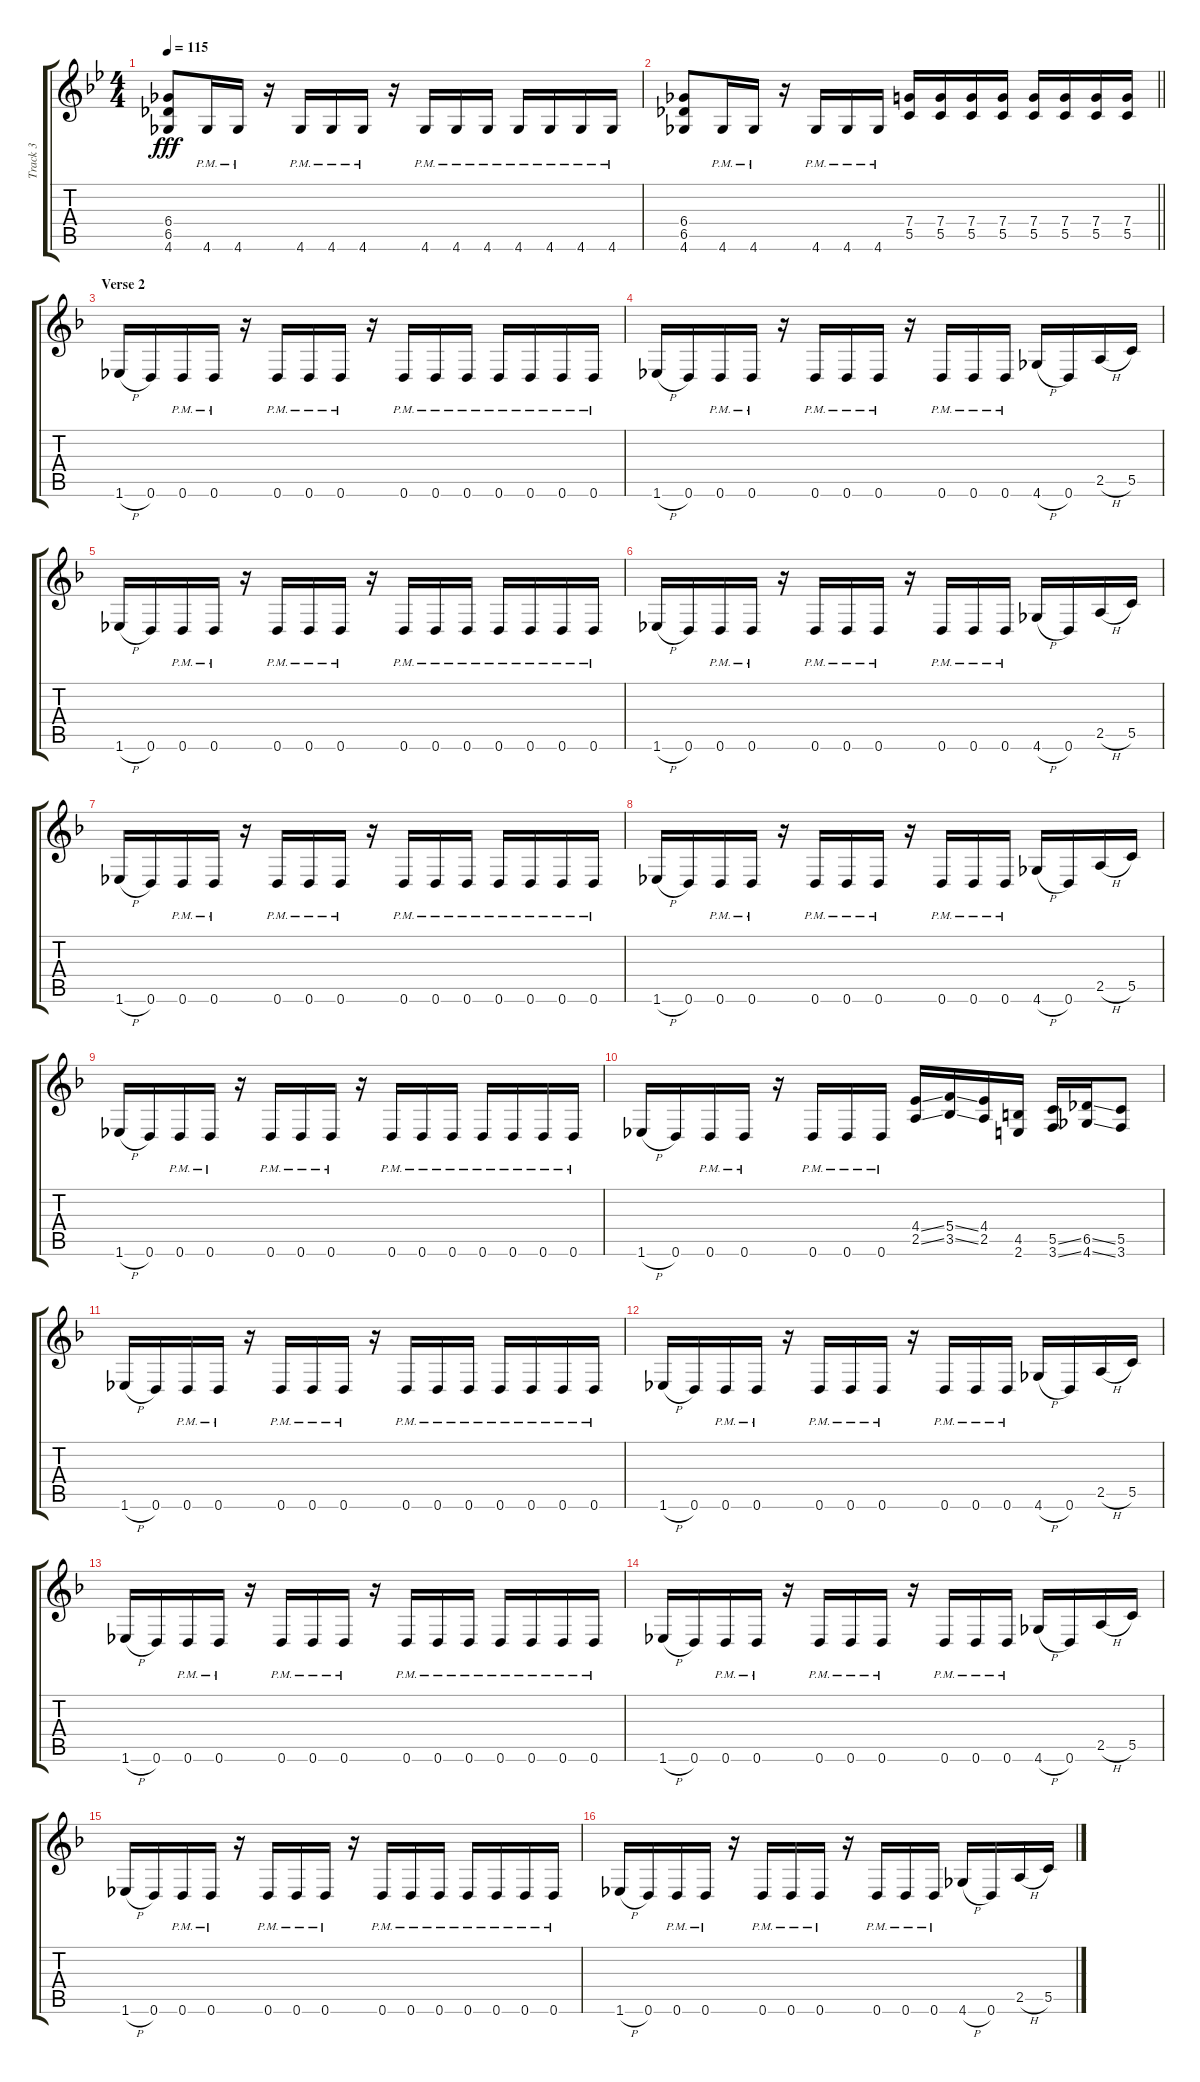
\track ("Track 3" "Track 3") {instrument distortionguitar}
\staff {score tabs}
\tuning (D4 A3 F3 C3 G2 D2) {hide}
\ts (4 4)
\tempo 115
\clef g2
\ks gminor
(6.4 6.5 4.6).8{dy fff} 4.6{pm}.16 4.6{pm}.16 r.16 4.6{pm}.16 4.6{pm}.16 4.6{pm}.16 r.16 4.6{pm}.16 4.6{pm}.16 4.6{pm}.16 4.6{pm}.16 4.6{pm}.16 4.6{pm}.16 4.6{pm}.16 |
\barLineRight lightlight
(6.4 6.5 4.6).8 4.6{pm}.16 4.6{pm}.16 r.16 4.6{pm}.16 4.6{pm}.16 4.6{pm}.16 (7.4 5.5).16 (7.4 5.5).16 (7.4 5.5).16 (7.4 5.5).16 (7.4 5.5).16 (7.4 5.5).16 (7.4 5.5).16 (7.4 5.5).16 |
\section ("" "Verse 2")
\ks dminor
1.6{h}.16 0.6.16 0.6{pm}.16 0.6{pm}.16 r.16 0.6{pm}.16 0.6{pm}.16 0.6{pm}.16 r.16 0.6{pm}.16 0.6{pm}.16 0.6{pm}.16 0.6{pm}.16 0.6{pm}.16 0.6{pm}.16 0.6{pm}.16 |
1.6{h}.16 0.6.16 0.6{pm}.16 0.6{pm}.16 r.16 0.6{pm}.16 0.6{pm}.16 0.6{pm}.16 r.16 0.6{pm}.16 0.6{pm}.16 0.6{pm}.16 4.6{h}.16 0.6.16 2.5{h}.16 5.5.16 |
1.6{h}.16 0.6.16 0.6{pm}.16 0.6{pm}.16 r.16 0.6{pm}.16 0.6{pm}.16 0.6{pm}.16 r.16 0.6{pm}.16 0.6{pm}.16 0.6{pm}.16 0.6{pm}.16 0.6{pm}.16 0.6{pm}.16 0.6{pm}.16 |
1.6{h}.16 0.6.16 0.6{pm}.16 0.6{pm}.16 r.16 0.6{pm}.16 0.6{pm}.16 0.6{pm}.16 r.16 0.6{pm}.16 0.6{pm}.16 0.6{pm}.16 4.6{h}.16 0.6.16 2.5{h}.16 5.5.16 |
1.6{h}.16 0.6.16 0.6{pm}.16 0.6{pm}.16 r.16 0.6{pm}.16 0.6{pm}.16 0.6{pm}.16 r.16 0.6{pm}.16 0.6{pm}.16 0.6{pm}.16 0.6{pm}.16 0.6{pm}.16 0.6{pm}.16 0.6{pm}.16 |
1.6{h}.16 0.6.16 0.6{pm}.16 0.6{pm}.16 r.16 0.6{pm}.16 0.6{pm}.16 0.6{pm}.16 r.16 0.6{pm}.16 0.6{pm}.16 0.6{pm}.16 4.6{h}.16 0.6.16 2.5{h}.16 5.5.16 |
1.6{h}.16 0.6.16 0.6{pm}.16 0.6{pm}.16 r.16 0.6{pm}.16 0.6{pm}.16 0.6{pm}.16 r.16 0.6{pm}.16 0.6{pm}.16 0.6{pm}.16 0.6{pm}.16 0.6{pm}.16 0.6{pm}.16 0.6{pm}.16 |
1.6{h}.16 0.6.16 0.6{pm}.16 0.6{pm}.16 r.16 0.6{pm}.16 0.6{pm}.16 0.6{pm}.16 (4.4{ss} 2.5{ss}).16 (5.4{ss} 3.5{ss}).16 (4.4 2.5).16 (4.5 2.6).16 (5.5{ss} 3.6{ss}).16 (6.5{ss} 4.6{ss}).16 (5.5 3.6).8 |
1.6{h}.16 0.6.16 0.6{pm}.16 0.6{pm}.16 r.16 0.6{pm}.16 0.6{pm}.16 0.6{pm}.16 r.16 0.6{pm}.16 0.6{pm}.16 0.6{pm}.16 0.6{pm}.16 0.6{pm}.16 0.6{pm}.16 0.6{pm}.16 |
1.6{h}.16 0.6.16 0.6{pm}.16 0.6{pm}.16 r.16 0.6{pm}.16 0.6{pm}.16 0.6{pm}.16 r.16 0.6{pm}.16 0.6{pm}.16 0.6{pm}.16 4.6{h}.16 0.6.16 2.5{h}.16 5.5.16 |
1.6{h}.16 0.6.16 0.6{pm}.16 0.6{pm}.16 r.16 0.6{pm}.16 0.6{pm}.16 0.6{pm}.16 r.16 0.6{pm}.16 0.6{pm}.16 0.6{pm}.16 0.6{pm}.16 0.6{pm}.16 0.6{pm}.16 0.6{pm}.16 |
1.6{h}.16 0.6.16 0.6{pm}.16 0.6{pm}.16 r.16 0.6{pm}.16 0.6{pm}.16 0.6{pm}.16 r.16 0.6{pm}.16 0.6{pm}.16 0.6{pm}.16 4.6{h}.16 0.6.16 2.5{h}.16 5.5.16 |
1.6{h}.16 0.6.16 0.6{pm}.16 0.6{pm}.16 r.16 0.6{pm}.16 0.6{pm}.16 0.6{pm}.16 r.16 0.6{pm}.16 0.6{pm}.16 0.6{pm}.16 0.6{pm}.16 0.6{pm}.16 0.6{pm}.16 0.6{pm}.16 |
1.6{h}.16 0.6.16 0.6{pm}.16 0.6{pm}.16 r.16 0.6{pm}.16 0.6{pm}.16 0.6{pm}.16 r.16 0.6{pm}.16 0.6{pm}.16 0.6{pm}.16 4.6{h}.16 0.6.16 2.5{h}.16 5.5.16
